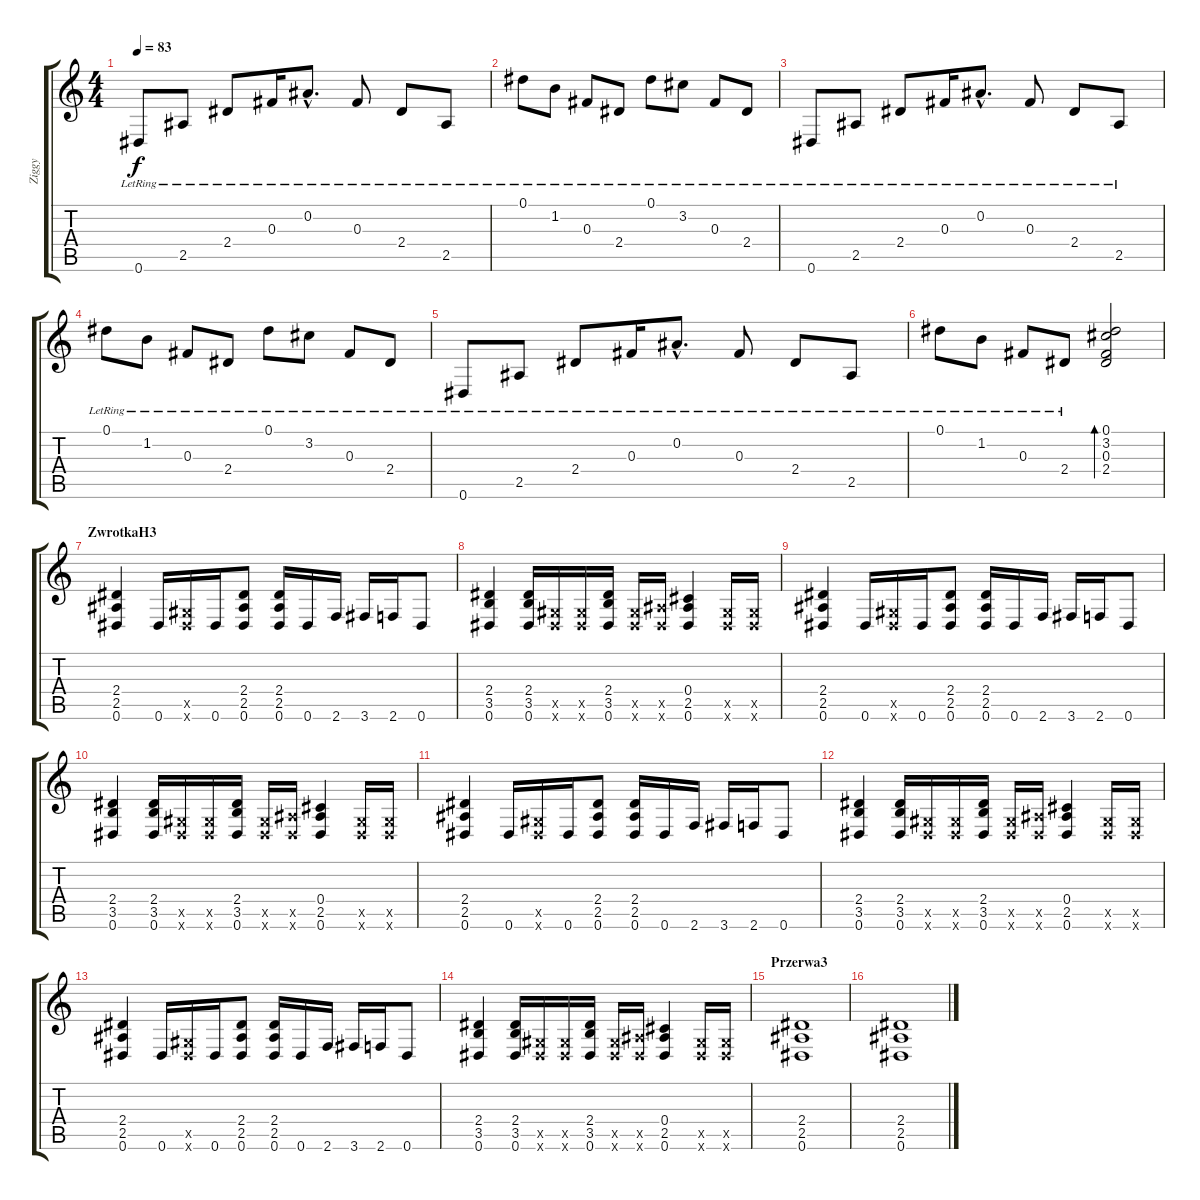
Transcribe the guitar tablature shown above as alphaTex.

\track ("Ziggy" "Ziggy") {instrument overdrivenguitar}
\staff {score tabs}
\tuning (Eb4 Bb3 Gb3 Db3 Ab2 Eb2) {hide}
\ts (4 4)
\tempo 83
\clef g2
\ks c
0.6{lr}.8{dy f} 2.5{lr}.8 2.4{lr}.8 0.3{lr}.16 0.2{hac lr}.8{d} 0.3{lr}.8 2.4{lr}.8 2.5{lr}.8 |
0.1{lr}.8 1.2{lr}.8 0.3{lr}.8 2.4{lr}.8 0.1{lr}.8 3.2{lr}.8 0.3{lr}.8 2.4{lr}.8 |
0.6{lr}.8 2.5{lr}.8 2.4{lr}.8 0.3{lr}.16 0.2{hac lr}.8{d} 0.3{lr}.8 2.4{lr}.8 2.5{lr}.8 |
0.1{lr}.8 1.2{lr}.8 0.3{lr}.8 2.4{lr}.8 0.1{lr}.8 3.2{lr}.8 0.3{lr}.8 2.4{lr}.8 |
0.6{lr}.8 2.5{lr}.8 2.4{lr}.8 0.3{lr}.16 0.2{hac lr}.8{d} 0.3{lr}.8 2.4{lr}.8 2.5{lr}.8 |
0.1{lr}.8 1.2{lr}.8 0.3{lr}.8 2.4{lr}.8 (0.1 3.2 0.3 2.4).2{bd 120} |
\section ("" "ZwrotkaH3")
(2.4 2.5 0.6).4{instrument overdrivenguitar} 0.6.16 (0.5{x} 0.6{x}).16 0.6.16 (2.4 2.5 0.6).8 (2.4 2.5 0.6).16 0.6.16 2.6.16 3.6.16 2.6.16 0.6.8 |
(2.4 3.5 0.6).4 (2.4 3.5 0.6).16 (0.5{x} 0.6{x}).16 (0.5{x} 0.6{x}).16 (2.4 3.5 0.6).16 (0.5{x} 0.6{x}).16 (2.5{x} 0.6{x}).16 (0.4 2.5 0.6).4 (0.5{x} 0.6{x}).16 (0.5{x} 0.6{x}).16 |
(2.4 2.5 0.6).4 0.6.16 (0.5{x} 0.6{x}).16 0.6.16 (2.4 2.5 0.6).8 (2.4 2.5 0.6).16 0.6.16 2.6.16 3.6.16 2.6.16 0.6.8 |
(2.4 3.5 0.6).4 (2.4 3.5 0.6).16 (0.5{x} 0.6{x}).16 (0.5{x} 0.6{x}).16 (2.4 3.5 0.6).16 (0.5{x} 0.6{x}).16 (2.5{x} 0.6{x}).16 (0.4 2.5 0.6).4 (0.5{x} 0.6{x}).16 (0.5{x} 0.6{x}).16 |
(2.4 2.5 0.6).4 0.6.16 (0.5{x} 0.6{x}).16 0.6.16 (2.4 2.5 0.6).8 (2.4 2.5 0.6).16 0.6.16 2.6.16 3.6.16 2.6.16 0.6.8 |
(2.4 3.5 0.6).4 (2.4 3.5 0.6).16 (0.5{x} 0.6{x}).16 (0.5{x} 0.6{x}).16 (2.4 3.5 0.6).16 (0.5{x} 0.6{x}).16 (2.5{x} 0.6{x}).16 (0.4 2.5 0.6).4 (0.5{x} 0.6{x}).16 (0.5{x} 0.6{x}).16 |
(2.4 2.5 0.6).4 0.6.16 (0.5{x} 0.6{x}).16 0.6.16 (2.4 2.5 0.6).8 (2.4 2.5 0.6).16 0.6.16 2.6.16 3.6.16 2.6.16 0.6.8 |
(2.4 3.5 0.6).4 (2.4 3.5 0.6).16 (0.5{x} 0.6{x}).16 (0.5{x} 0.6{x}).16 (2.4 3.5 0.6).16 (0.5{x} 0.6{x}).16 (2.5{x} 0.6{x}).16 (0.4 2.5 0.6).4 (0.5{x} 0.6{x}).16 (0.5{x} 0.6{x}).16 |
\section ("" "Przerwa3")
(2.4 2.5 0.6).1 |
(2.4 2.5 0.6).1
